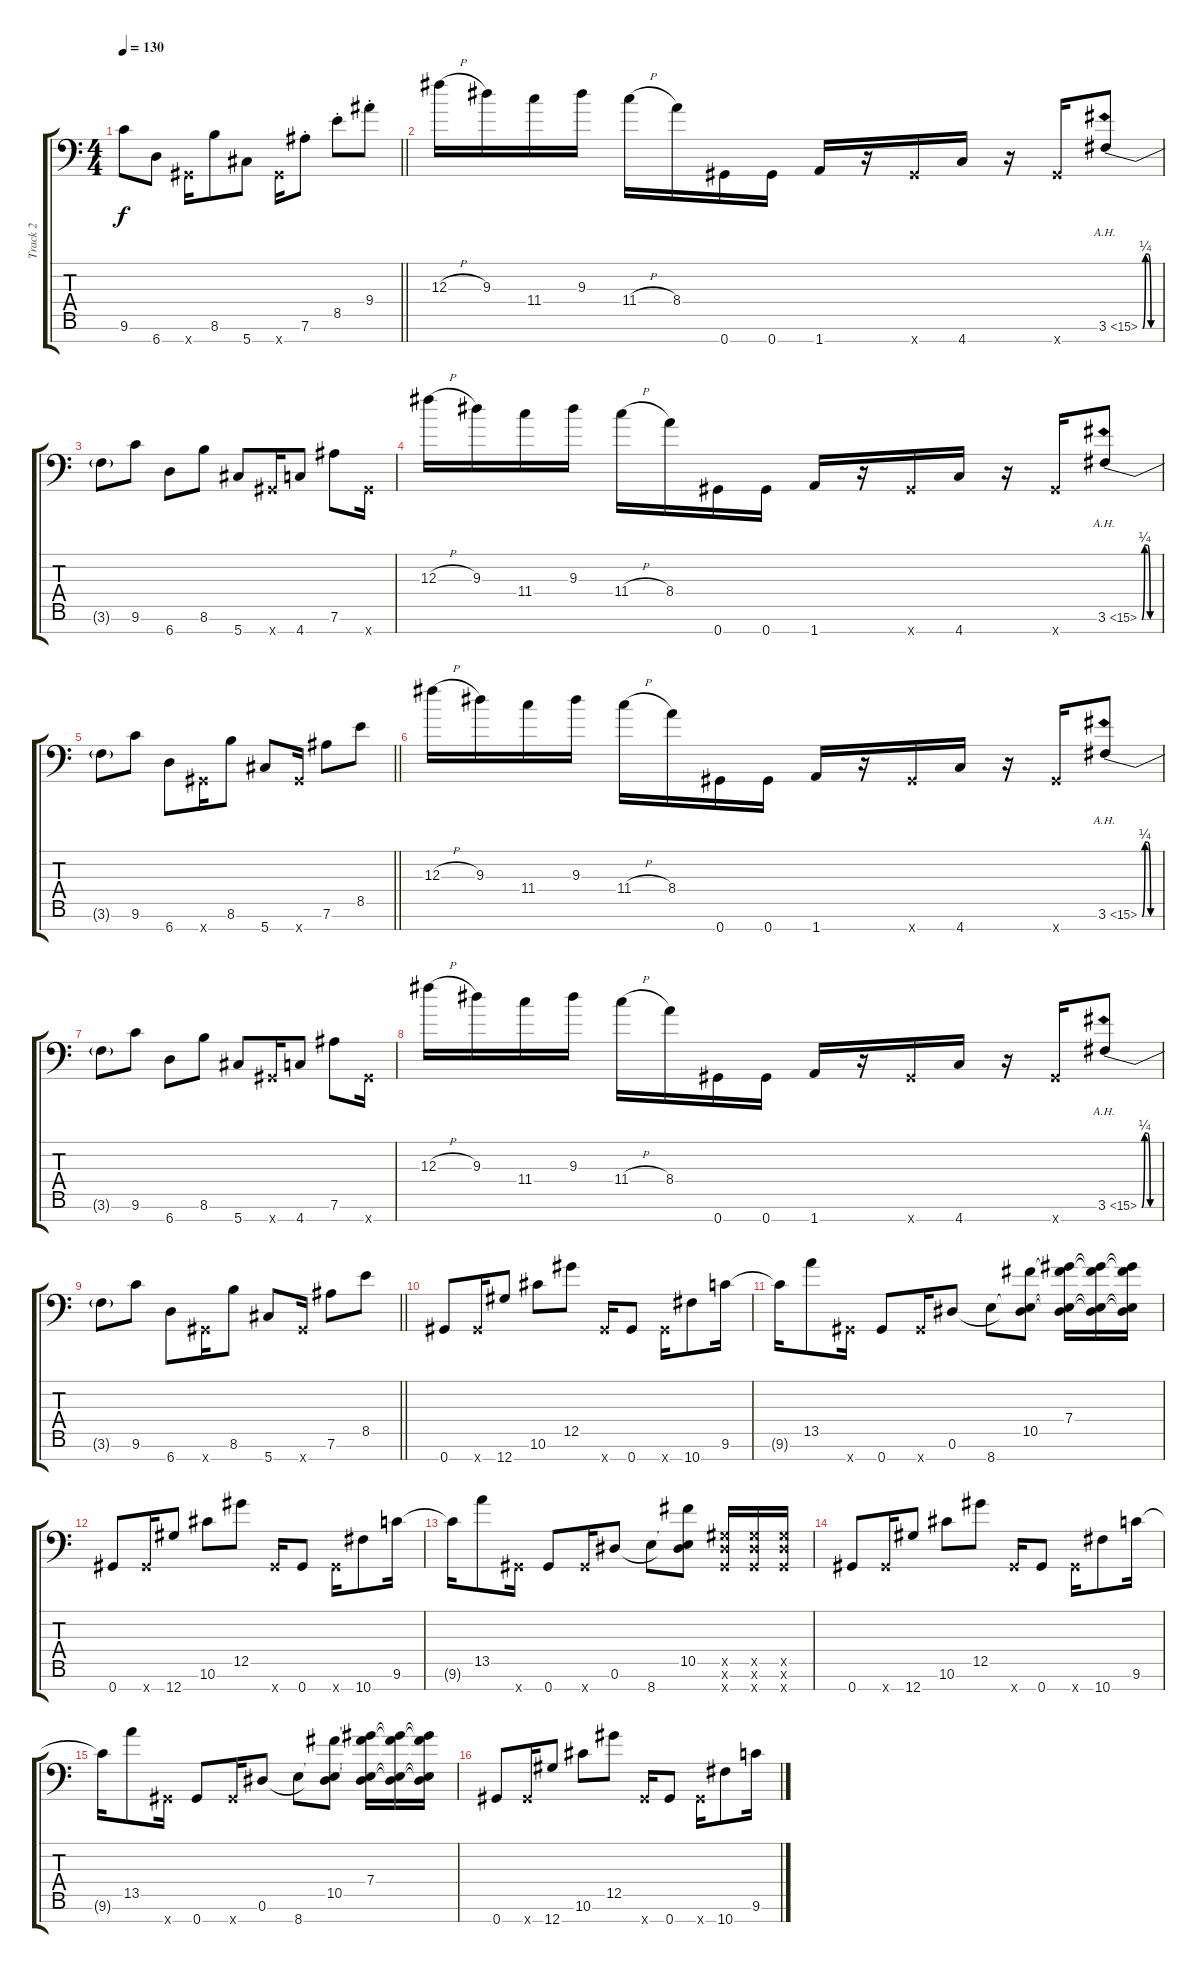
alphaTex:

\track ("Track 2" "Track 2") {instrument distortionguitar}
\staff {score tabs}
\tuning (Eb4 Bb3 Gb3 Db3 Ab2 Eb2 Ab1) {hide}
\ts (4 4)
\tempo 130
\clef f4
\barLineRight lightlight
\ks c
9.6.8{dy f} 6.7.8 0.7{x}.16 8.6.8 5.7.8 0.7{x}.16 7.6{st}.8 8.5{st}.8 9.4{st}.8 |
12.3{h}.16{volume 13} 9.3.16 11.4.16 9.3.16 11.4{h}.16 8.4.16 0.7.16 0.7.16 1.7.16 r.16 0.7{x}.16 4.7.16 r.16 0.7{x}.16 3.6{be (custom 0 0 10 1 20 1 30 0 60 0) ah 12}.8 |
3.6{t}.8 9.6.8 6.7.8 8.6.8 5.7.8 0.7{x}.16 4.7.8 7.6.8 0.7{x}.16 |
12.3{h}.16{volume 13} 9.3.16 11.4.16 9.3.16 11.4{h}.16 8.4.16 0.7.16 0.7.16 1.7.16 r.16 0.7{x}.16 4.7.16 r.16 0.7{x}.16 3.6{be (custom 0 0 10 1 20 1 30 0 60 0) ah 12}.8 |
\barLineRight lightlight
3.6{t}.8 9.6.8 6.7.8 0.7{x}.16 8.6.8 5.7.8 0.7{x}.16 7.6.8 8.5.8 |
12.3{h}.16{volume 13} 9.3.16 11.4.16 9.3.16 11.4{h}.16 8.4.16 0.7.16 0.7.16 1.7.16 r.16 0.7{x}.16 4.7.16 r.16 0.7{x}.16 3.6{be (custom 0 0 10 1 20 1 30 0 60 0) ah 12}.8 |
3.6{t}.8 9.6.8 6.7.8 8.6.8 5.7.8 0.7{x}.16 4.7.8 7.6.8 0.7{x}.16 |
12.3{h}.16{volume 13} 9.3.16 11.4.16 9.3.16 11.4{h}.16 8.4.16 0.7.16 0.7.16 1.7.16 r.16 0.7{x}.16 4.7.16 r.16 0.7{x}.16 3.6{be (custom 0 0 10 1 20 1 30 0 60 0) ah 12}.8 |
\barLineRight lightlight
3.6{t}.8 9.6.8 6.7.8 0.7{x}.16 8.6.8 5.7.8 0.7{x}.16 7.6.8 8.5.8 |
0.7.8 0.7{x}.16 12.7.8 10.6.8 12.5.8 0.7{x}.16 0.7.8 0.7{x}.16 10.7.8 9.6.16 |
9.6{t}.16 13.5.8 0.7{x}.16 0.7.8 0.7{x}.16 0.6.8 8.7.8 (10.5 0.6{t} 8.7{t}).8 (7.4 10.5{t} 0.6{t} 8.7{t}).16 (7.4{t} 10.5{t} 0.6{t} 8.7{t}).16 (7.4{t} 10.5{t} 0.6{t} 8.7{t}).16 |
0.7.8 0.7{x}.16 12.7.8 10.6.8 12.5.8 0.7{x}.16 0.7.8 0.7{x}.16 10.7.8 9.6.16 |
9.6{t}.16 13.5.8 0.7{x}.16 0.7.8 0.7{x}.16 0.6.8 8.7.8 (10.5 0.6{t} 8.7{t}).8 (0.5{x} 0.6{x} 0.7{x}).16 (0.5{x} 0.6{x} 0.7{x}).16 (0.5{x} 0.6{x} 0.7{x}).16 |
0.7.8 0.7{x}.16 12.7.8 10.6.8 12.5.8 0.7{x}.16 0.7.8 0.7{x}.16 10.7.8 9.6.16 |
9.6{t}.16 13.5.8 0.7{x}.16 0.7.8 0.7{x}.16 0.6.8 8.7.8 (10.5 0.6{t} 8.7{t}).8 (7.4 10.5{t} 0.6{t} 8.7{t}).16 (7.4{t} 10.5{t} 0.6{t} 8.7{t}).16 (7.4{t} 10.5{t} 0.6{t} 8.7{t}).16 |
0.7.8 0.7{x}.16 12.7.8 10.6.8 12.5.8 0.7{x}.16 0.7.8 0.7{x}.16 10.7.8 9.6.16
